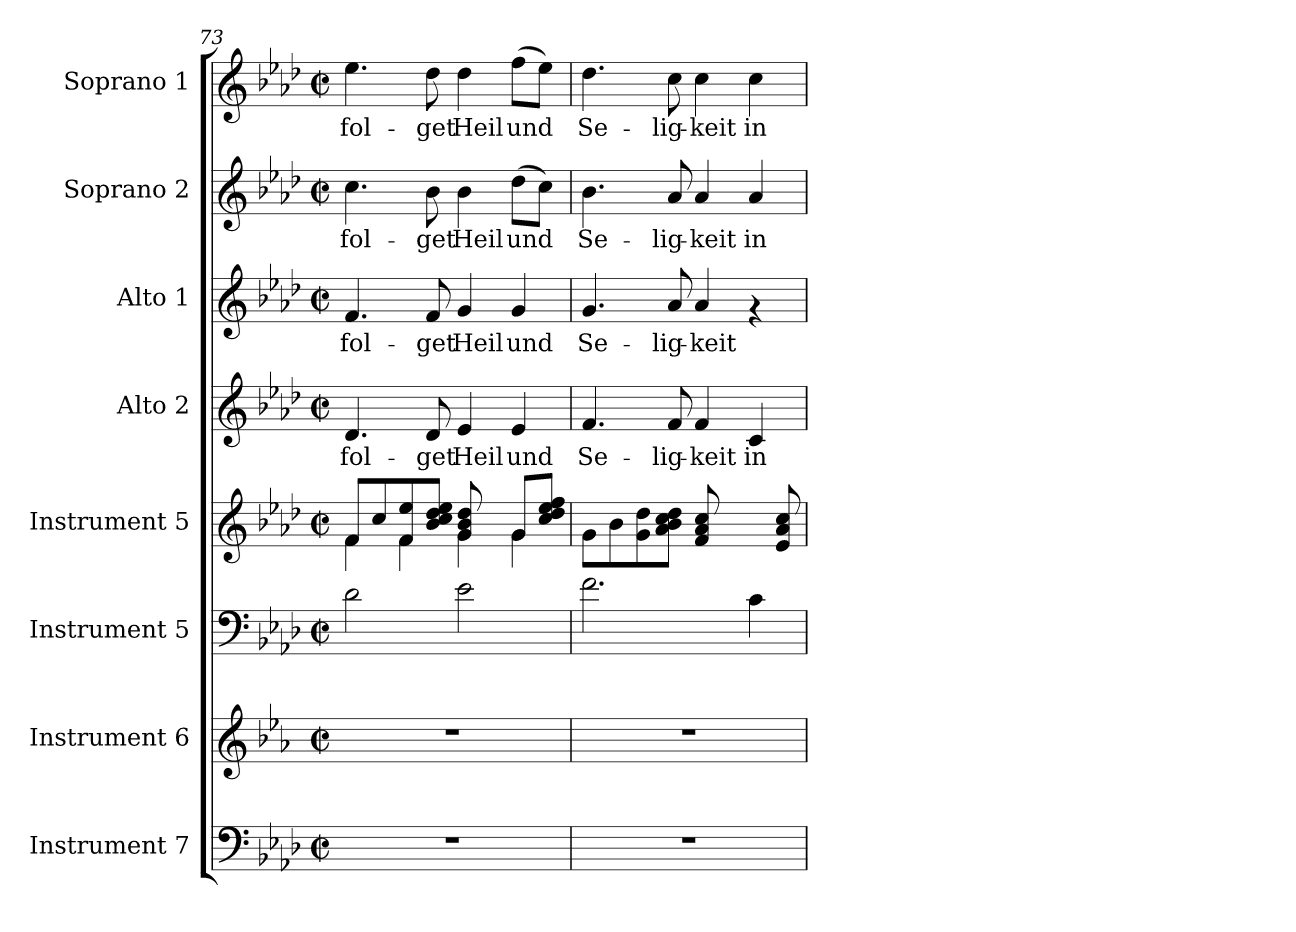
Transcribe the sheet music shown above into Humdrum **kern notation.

**kern	**kern	**kern	**kern	**kern	**text	**kern	**text	**kern	**text	**kern	**text
*part8	*part7	*part6	*part5	*part4	*part4	*part3	*part3	*part2	*part2	*part1	*part1
*staff8	*staff7	*staff6	*staff5	*staff4	*staff4	*staff3	*staff3	*staff2	*staff2	*staff1	*staff1
*I"Instrument 7	*I"Instrument 6	*I"Instrument 5	*I"Instrument 5	*I"Alto 2	*	*I"Alto 1	*	*I"Soprano 2	*	*I"Soprano 1	*
*clefF4	*clefG2	*clefF4	*clefG2	*clefG2	*	*clefG2	*	*clefG2	*	*clefG2	*
*k[b-e-a-d-]	*k[b-e-a-]	*k[b-e-a-d-]	*k[b-e-a-d-]	*k[b-e-a-d-]	*	*k[b-e-a-d-]	*	*k[b-e-a-d-]	*	*k[b-e-a-d-]	*
*A-:	*E-:	*A-:	*A-:	*A-:	*	*A-:	*	*A-:	*	*A-:	*
*M2/2	*M2/2	*M2/2	*M2/2	*M2/2	*	*M2/2	*	*M2/2	*	*M2/2	*
*met(c|)	*met(c|)	*met(c|)	*met(c|)	*met(c|)	*	*met(c|)	*	*met(c|)	*	*met(c|)	*
=73	=73	=73	=73	=73	=73	=73	=73	=73	=73	=73	=73
*	*	*	*^	*	*	*	*	*	*	*	*
*	*	*	*	*^	*	*	*	*	*	*	*	*
!	!	!	!	!	!	!	!LO:LY:b:cj	!	!LO:LY:b:cj	!	!LO:LY:b:cj	!	!LO:LY:b:cj
1r	1r	2d-\	4f\	8f/L	4ryy	4.d-/	fol-	4.f/	fol-	4.cc\	fol-	4.ee-\	fol-
.	.	.	.	8cc/	.	.	.	.	.	.	.	.	.
.	.	.	4ryy	8ee-/ 8f/	4f\	.	.	.	.	.	.	.	.
!	!	!	!	!	!	!	!LO:LY:b:cj	!	!LO:LY:b:cj	!	!LO:LY:b:cj	!	!LO:LY:b:cj
.	.	.	.	8ee-/ 8cc/ 8b-/ 8dd-/J	.	8d-/	-get	8f/	-get	8b-\	-get	8dd-\	-get
!	!	!	!	!	!	!	!LO:LY:b:cj	!	!LO:LY:b:cj	!	!LO:LY:b:cj	!	!LO:LY:b:cj
.	.	2e-\	8b-/ 8g/ 8dd-/	2ryy	4g\	4e-/	Heil	4g/	Heil	4b-\	Heil	4dd-\	Heil
.	.	.	8ryy	.	.	.	.	.	.	.	.	.	.
!	!	!	!	!	!	!	!LO:LY:b:cj	!	!LO:LY:b:cj	!	!LO:LY:b:cj	!	!LO:LY:b:cj
.	.	.	8g/L	.	4g\	4e-/	und	4g/	und	(>8dd-\L	und	(>8ff\L	und
!	!	!	!	!	!	!	!	!	!	!	!LO:LY:b:cj	!	!LO:LY:b:cj
.	.	.	8ff/ 8dd-/ 8cc/ 8ee-/J	.	.	.	.	.	.	8cc\J)	.	8ee-\J)	.
*	*	*	*v	*v	*v	*	*	*	*	*	*	*	*
=74	=74	=74	=74	=74	=74	=74	=74	=74	=74	=74	=74
!	!	!	!	!	!LO:LY:b:cj	!	!LO:LY:b:cj	!	!LO:LY:b:cj	!	!LO:LY:b:cj
1r	1r	2.f\	8g\L	4.f/	Se-	4.g/	Se-	4.b-\	Se-	4.dd-\	Se-
.	.	.	8b-\	.	.	.	.	.	.	.	.
.	.	.	8dd-\ 8g\	.	.	.	.	.	.	.	.
!	!	!	!	!	!LO:LY:b:cj	!	!LO:LY:b:cj	!	!LO:LY:b:cj	!	!LO:LY:b:cj
.	.	.	8dd-\ 8b-\ 8a-\ 8cc\J	8f/	-lig-	8a-/	-lig-	8a-/	-lig-	8cc\	-lig-
!	!	!	!	!	!LO:LY:b:cj	!	!LO:LY:b:cj	!	!LO:LY:b:cj	!	!LO:LY:b:cj
.	.	.	8a-/ 8f/ 8cc/	4f/	-keit	4a-/	-keit	4a-/	-keit	4cc\	-keit
.	.	.	4ryy	.	.	.	.	.	.	.	.
!	!	!	!	!	!LO:LY:b:cj	!	!	!	!LO:LY:b:cj	!	!LO:LY:b:cj
.	.	4c\	.	4c/	in	4rf	.	4a-/	in	4cc\	in
.	.	.	8a-/ 8e-/ 8cc/	.	.	.	.	.	.	.	.
=	=	=	=	=	=	=	=	=	=	=	=
*-	*-	*-	*-	*-	*-	*-	*-	*-	*-	*-	*-
